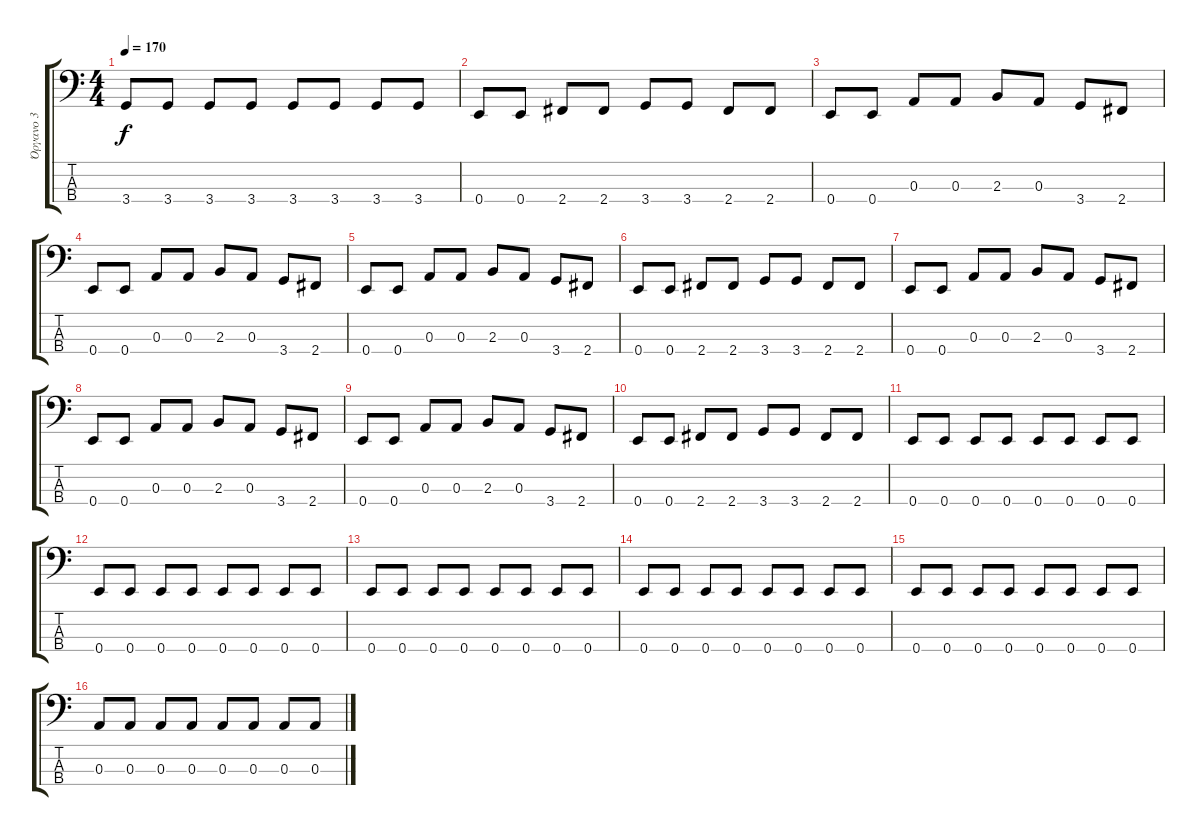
\track ("Όργανο 3" "Όργανο 3") {instrument electricbassfinger}
\staff {score tabs}
\tuning (G2 D2 A1 E1) {hide}
\ts (4 4)
\tempo 170
\clef f4
\ks c
3.4.8{dy f} 3.4.8 3.4.8 3.4.8 3.4.8 3.4.8 3.4.8 3.4.8 |
0.4.8 0.4.8 2.4.8 2.4.8 3.4.8 3.4.8 2.4.8 2.4.8 |
0.4.8 0.4.8 0.3.8 0.3.8 2.3.8 0.3.8 3.4.8 2.4.8 |
0.4.8 0.4.8 0.3.8 0.3.8 2.3.8 0.3.8 3.4.8 2.4.8 |
0.4.8 0.4.8 0.3.8 0.3.8 2.3.8 0.3.8 3.4.8 2.4.8 |
0.4.8 0.4.8 2.4.8 2.4.8 3.4.8 3.4.8 2.4.8 2.4.8 |
0.4.8 0.4.8 0.3.8 0.3.8 2.3.8 0.3.8 3.4.8 2.4.8 |
0.4.8 0.4.8 0.3.8 0.3.8 2.3.8 0.3.8 3.4.8 2.4.8 |
0.4.8 0.4.8 0.3.8 0.3.8 2.3.8 0.3.8 3.4.8 2.4.8 |
0.4.8 0.4.8 2.4.8 2.4.8 3.4.8 3.4.8 2.4.8 2.4.8 |
0.4.8 0.4.8 0.4.8 0.4.8 0.4.8 0.4.8 0.4.8 0.4.8 |
0.4.8 0.4.8 0.4.8 0.4.8 0.4.8 0.4.8 0.4.8 0.4.8 |
0.4.8 0.4.8 0.4.8 0.4.8 0.4.8 0.4.8 0.4.8 0.4.8 |
0.4.8 0.4.8 0.4.8 0.4.8 0.4.8 0.4.8 0.4.8 0.4.8 |
0.4.8 0.4.8 0.4.8 0.4.8 0.4.8 0.4.8 0.4.8 0.4.8 |
0.3.8 0.3.8 0.3.8 0.3.8 0.3.8 0.3.8 0.3.8 0.3.8
